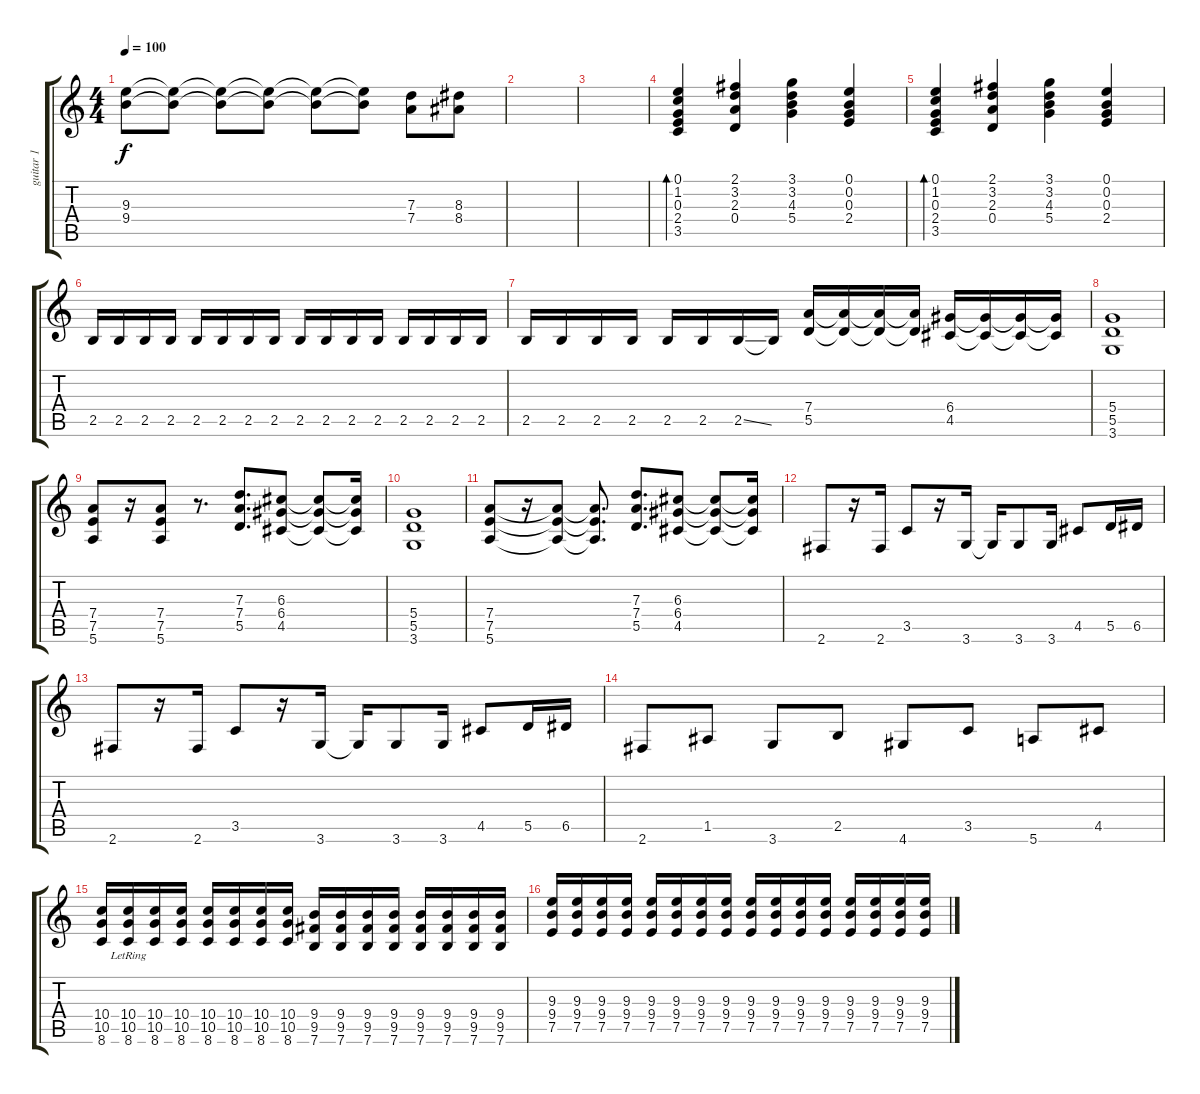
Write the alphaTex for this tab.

\track ("guitar 1" "guitar 1") {instrument overdrivenguitar}
\staff {score tabs}
\tuning (E4 B3 G3 D3 A2 E2) {hide}
\ts (4 4)
\tempo 100
\clef g2
\ks c
(9.3 9.4).8{dy f} (9.3{t} 9.4{t}).8 (9.3{t} 9.4{t}).8 (9.3{t} 9.4{t}).8 (9.3{t} 9.4{t}).8 (9.3{t} 9.4{t}).8 (7.3 7.4).8 (8.3 8.4).8 |
|
|
(0.1 1.2 0.3 2.4 3.5).4{bd 30 volume 12 instrument electricguitarclean} (2.1 3.2 2.3 0.4).4 (3.1 3.2 4.3 5.4).4 (0.1 0.2 0.3 2.4).4 |
(0.1 1.2 0.3 2.4 3.5).4{bd 30 instrument electricguitarclean} (2.1 3.2 2.3 0.4).4 (3.1 3.2 4.3 5.4).4 (0.1 0.2 0.3 2.4).4 |
2.5.16{volume 16 instrument overdrivenguitar} 2.5.16 2.5.16 2.5.16 2.5.16 2.5.16 2.5.16 2.5.16 2.5.16 2.5.16 2.5.16 2.5.16 2.5.16 2.5.16 2.5.16 2.5.16 |
2.5.16 2.5.16 2.5.16 2.5.16 2.5.16 2.5.16 2.5{ss}.16 2.5{t}.16 (7.4 5.5).16 (7.4{t} 5.5{t}).16 (7.4{t} 5.5{t}).16 (7.4{t} 5.5{t}).16 (6.4 4.5).16 (6.4{t} 4.5{t}).16 (6.4{t} 4.5{t}).16 (6.4{t} 4.5{t}).16 |
(5.4 5.5 3.6).1 |
(7.4 7.5 5.6).8 r.16 (7.4 7.5 5.6).8 r.8{d} (7.3 7.4 5.5).8{d} (6.3 6.4 4.5).8 (6.3{t} 6.4{t} 4.5{t}).8 (6.3{t} 6.4{t} 4.5{t}).16 |
(5.4 5.5 3.6).1 |
(7.4 7.5 5.6).8 r.16 (7.4{t} 7.5{t} 5.6{t}).8 (7.4{t} 7.5{t} 5.6{t}).8{d} (7.3 7.4 5.5).8{d} (6.3 6.4 4.5).8 (6.3{t} 6.4{t} 4.5{t}).8 (6.3{t} 6.4{t} 4.5{t}).16 |
2.6.8 r.16 2.6.16 3.5.8 r.16 3.6.16 3.6{t}.16 3.6.8 3.6.16 4.5.8 5.5.16 6.5.16 |
2.6.8 r.16 2.6.16 3.5.8 r.16 3.6.16 3.6{t}.16 3.6.8 3.6.16 4.5.8 5.5.16 6.5.16 |
2.6.8 1.5.8 3.6.8 2.5.8 4.6.8 3.5.8 5.6.8 4.5.8 |
(10.4 10.5 8.6).16 (10.4{lr} 10.5{lr} 8.6).16 (10.4{lr} 10.5{lr} 8.6).16 (10.4 10.5 8.6).16 (10.4 10.5 8.6).16 (10.4 10.5 8.6).16 (10.4 10.5 8.6).16 (10.4 10.5 8.6).16 (9.4 9.5 7.6).16 (9.4 9.5 7.6).16 (9.4 9.5 7.6).16 (9.4 9.5 7.6).16 (9.4 9.5 7.6).16 (9.4 9.5 7.6).16 (9.4 9.5 7.6).16 (9.4 9.5 7.6).16 |
(9.3 9.4 7.5).16 (9.3 9.4 7.5).16 (9.3 9.4 7.5).16 (9.3 9.4 7.5).16 (9.3 9.4 7.5).16 (9.3 9.4 7.5).16 (9.3 9.4 7.5).16 (9.3 9.4 7.5).16 (9.3 9.4 7.5).16 (9.3 9.4 7.5).16 (9.3 9.4 7.5).16 (9.3 9.4 7.5).16 (9.3 9.4 7.5).16 (9.3 9.4 7.5).16 (9.3 9.4 7.5).16 (9.3 9.4 7.5).16
